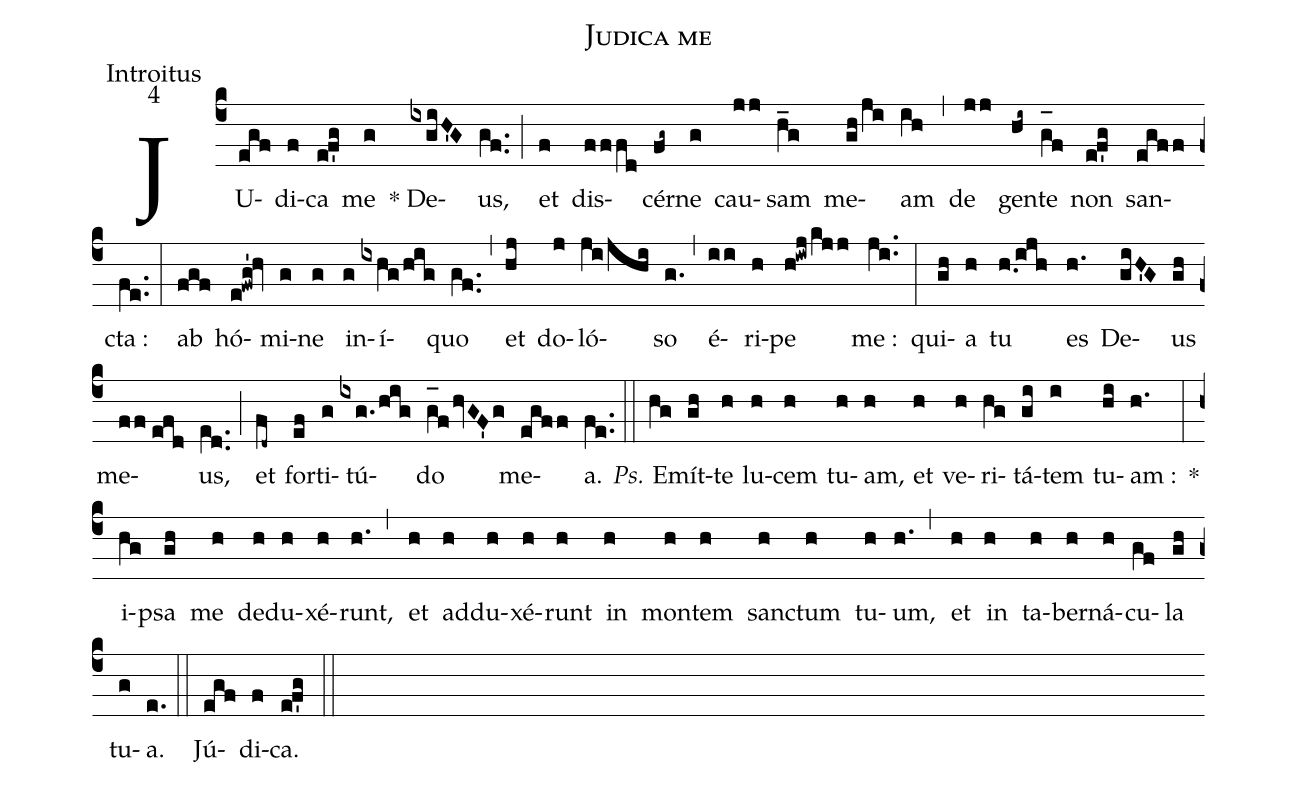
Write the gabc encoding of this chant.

name:Judica me;
office-part:Introitus;
mode:4;
%%
(c4) JU(egf)di(f)ca(ef'g) me(g) * De(ixgiH'G)us,(gf..) (;) et(f) dis(fffd)cér(fg~)ne(g) cau(jj)sam(h_g) me(gh/ji)am(ih) (,) de(jj) gen(hi~)te(g_[oh:h]f) non(ef'g) san(egff)cta :(fe..) (:) ab(fgf) hó(e!fwg'!hv)mi(g)ne(g) in(g)í(ixhg/hig)quo(gf..) (,) et(hj) do(j)ló(ji/jhi)so(g.) (,) é(ii)ri(h)pe(h!iwj/kjj) me :(ji..) (:) qui(gh)a(h) tu(h.0/[-0.5]ijh) es(h.) De(giH'G)us(gh) me(ff//efd)us,(e[ll:1]d..) (;) et(fd~) for(ef)ti(g)tú(ixg./hig)do(g_[oh:h]fhvGF'g) me(egff)a.(fe..) (::) <i>Ps.</i> E(hg)mít(gh)te(h) lu(h)cem(h) tu(h)am,(h) et(h) ve(h)ri(hg)tá(gi)tem(i) tu(hi)am :(h.) *(:) i(hg)psa(gh) me(h) de(h)du(h)xé(h)runt,(h.) (,) et(h) ad(h)du(h)xé(h)runt(h) in(h) mon(h)tem(h) san(h)ctum(h) tu(h)um,(h.) (,) et(h) in(h) ta(h)ber(h)ná(h)cu(gf)la(gh) tu(g)a.(e.) (::) Jú(egf)di(f)ca.(ef'g) (::)
